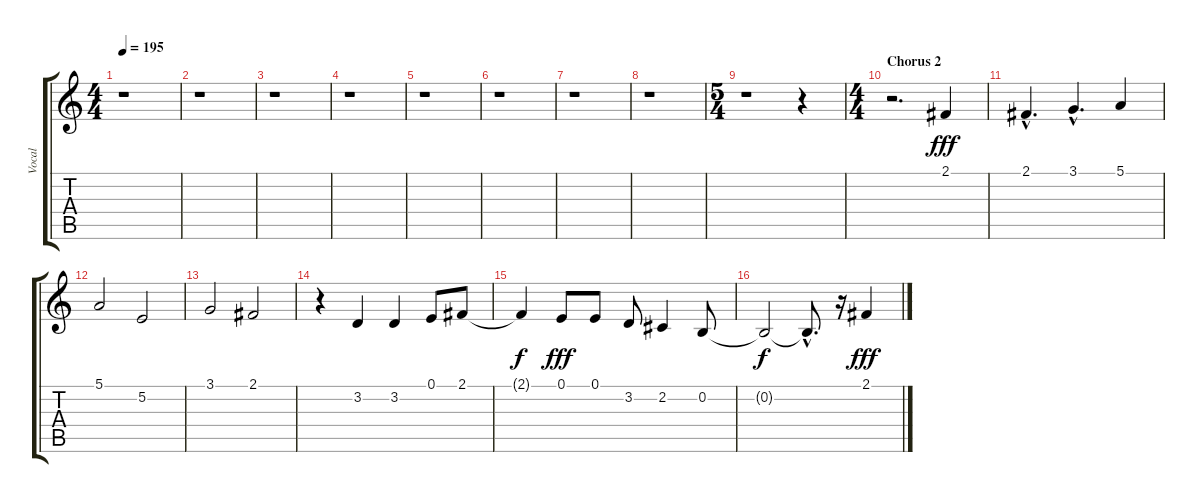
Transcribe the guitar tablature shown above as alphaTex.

\track ("Vocal" "Vocal") {instrument flute}
\staff {score tabs}
\tuning (E4 B3 G3 D3 A2 E2) {hide}
\ts (4 4)
\tempo 195
\clef g2
\ks c
r.1{dy fff} |
r.1 |
r.1 |
r.1 |
r.1 |
r.1 |
r.1 |
r.1 |
\ts (5 4)
r.1 r.4 |
\ts (4 4)
\section ("" "Chorus 2")
r.2{d} 2.1.4 |
2.1{hac}.4{d} 3.1{hac}.4{d} 5.1.4 |
5.1.2 5.2.2 |
3.1.2 2.1.2 |
r.4 3.2.4 3.2.4 0.1.8 2.1.8 |
2.1{t}.4{dy f} 0.1.8{dy fff} 0.1.8 3.2.8 2.2.4 0.2.8 |
0.2{t}.2{dy f} 0.2{hac t}.8{d} r.16 2.1.4{dy fff}
